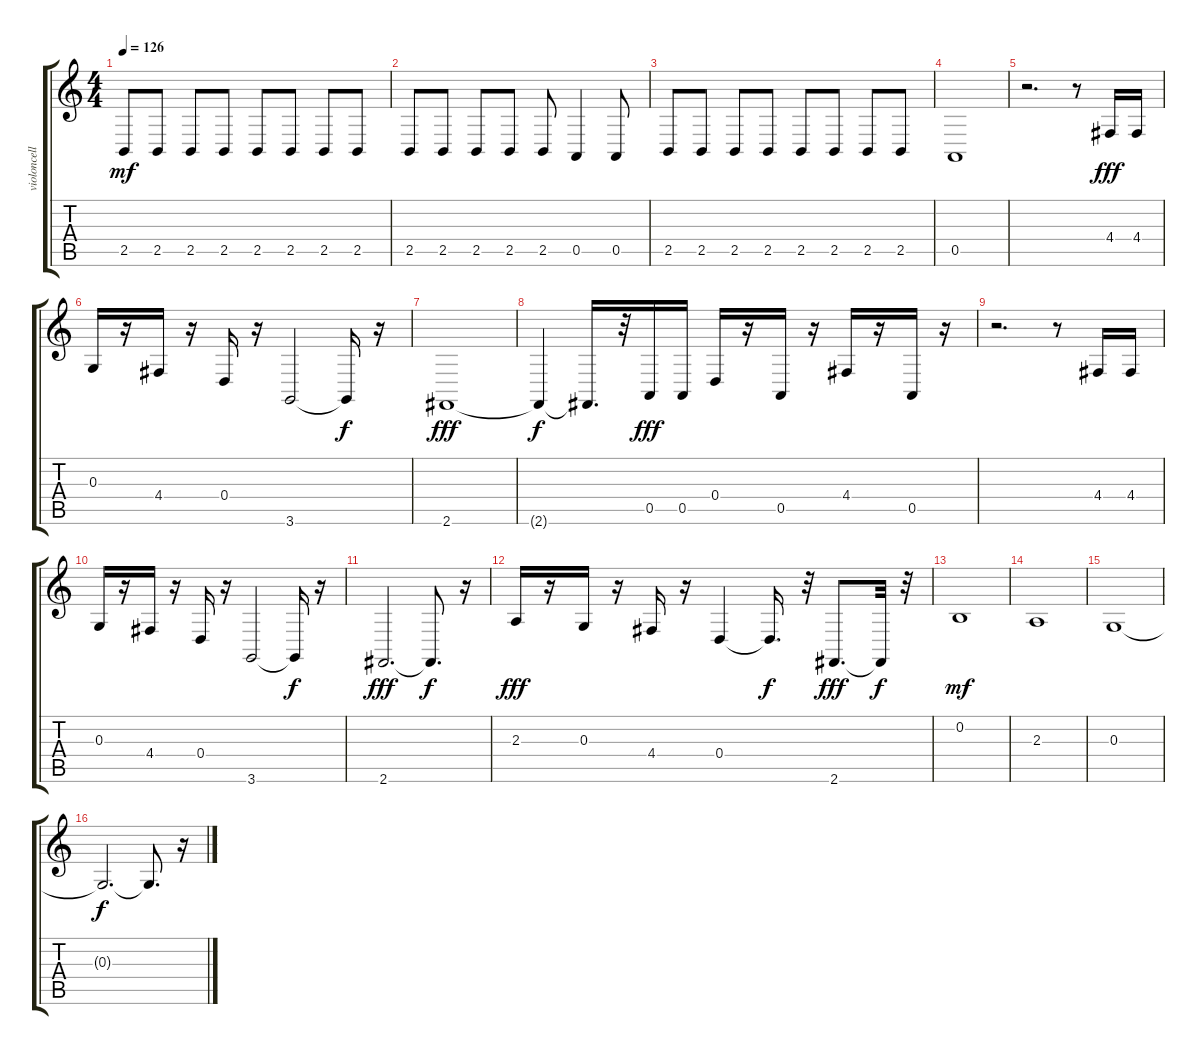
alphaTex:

\track ("violoncelle" "violoncell") {instrument cello}
\staff {score tabs}
\tuning (E4 B3 G3 D3 A2 E2) {hide}
\ts (4 4)
\tempo 126
\clef g2
\ks c
2.5.8{dy mf} 2.5.8 2.5.8 2.5.8 2.5.8 2.5.8 2.5.8 2.5.8 |
2.5.8 2.5.8 2.5.8 2.5.8 2.5.8 0.5.4 0.5.8 |
2.5.8 2.5.8 2.5.8 2.5.8 2.5.8 2.5.8 2.5.8 2.5.8 |
0.5.1 |
r.2{d} r.8 4.4.16{dy fff} 4.4.16 |
0.3.16 r.16 4.4.16 r.16 0.4.16 r.16 3.6.2 3.6{t}.16{dy f} r.16 |
2.6.1{dy fff} |
2.6{t}.4{dy f} 2.6{t}.16{d} r.32 0.5.16{dy fff} 0.5.16 0.4.16 r.16 0.5.16 r.16 4.4.16 r.16 0.5.16 r.16 |
r.2{d} r.8 4.4.16 4.4.16 |
0.3.16 r.16 4.4.16 r.16 0.4.16 r.16 3.6.2 3.6{t}.16{dy f} r.16 |
2.6.2{d dy fff} 2.6{t}.8{d dy f} r.16 |
2.3.16{dy fff} r.16 0.3.16 r.16 4.4.16 r.16 0.4.4 0.4{t}.16{d dy f} r.32 2.6.8{d dy fff} 2.6{t}.32{dy f} r.32 |
0.2.1{dy mf} |
2.3.1 |
0.3.1 |
0.3{t}.2{d dy f} 0.3{t}.8{d} r.16
